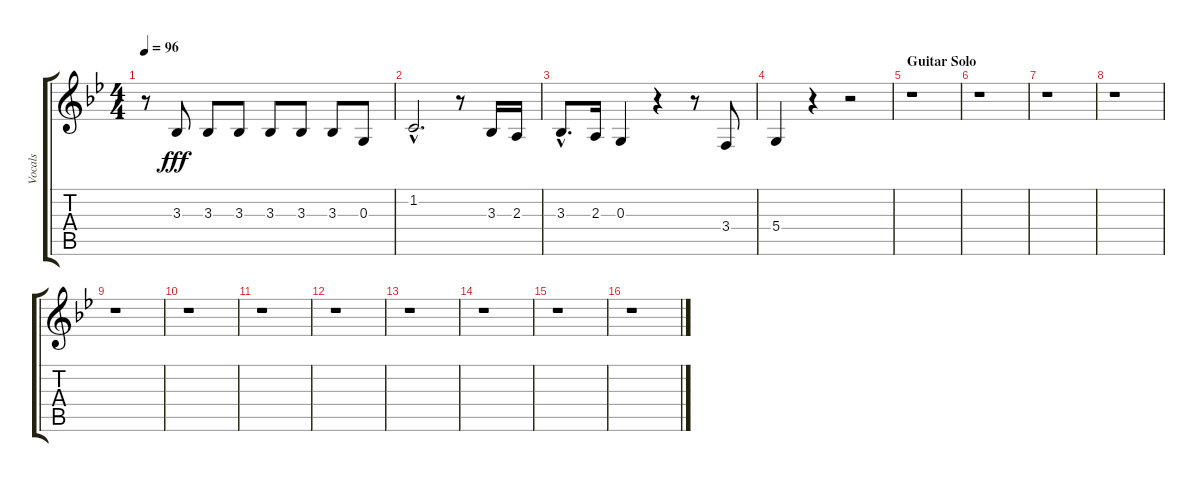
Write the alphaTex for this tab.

\track ("Vocals" "Vocals") {instrument lead6voice}
\staff {score tabs}
\tuning (E4 B3 G3 D3 A2 E2) {hide}
\ts (4 4)
\tempo 96
\clef g2
\ks bb
r.8{dy fff} 3.3.8 3.3.8 3.3.8 3.3.8 3.3.8 3.3.8 0.3.8 |
1.2{hac}.2{d} r.8 3.3.16 2.3.16 |
3.3{hac}.8{d} 2.3.16 0.3.4 r.4 r.8 3.4.8 |
5.4.4 r.4 r.2 |
\section ("" "Guitar Solo")
r.1 |
r.1 |
r.1 |
r.1 |
r.1 |
r.1 |
r.1 |
r.1 |
r.1 |
r.1 |
r.1 |
r.1
